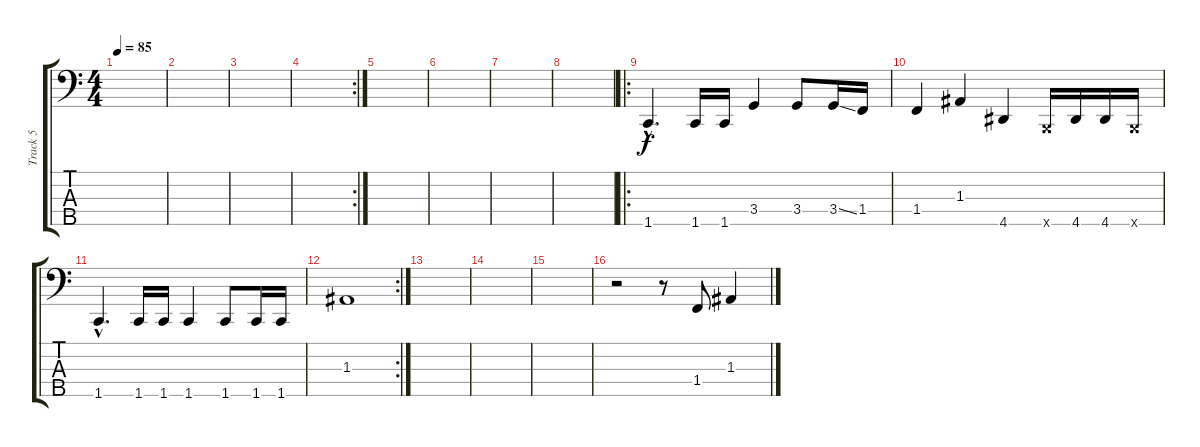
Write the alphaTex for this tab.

\track ("Track 5" "Track 5") {instrument electricbassfinger}
\staff {score tabs}
\tuning (G2 D2 A1 E1 B0) {hide}
\ts (4 4)
\tempo 85
\clef f4
\ks c
|
|
|
\rc 2
|
|
|
|
|
\ro
1.5{hac}.4{d} 1.5.16 1.5.16 3.4.4 3.4.8 3.4{ss}.16 1.4.16 |
1.4.4 1.3.4 4.5.4 0.5{x}.16 4.5.16 4.5.16 0.5{x}.16 |
1.5{hac}.4{d} 1.5.16 1.5.16 1.5.4 1.5.8 1.5.16 1.5.16 |
\rc 2
1.3.1 |
|
|
|
r.2 r.8 1.4.8 1.3.4
